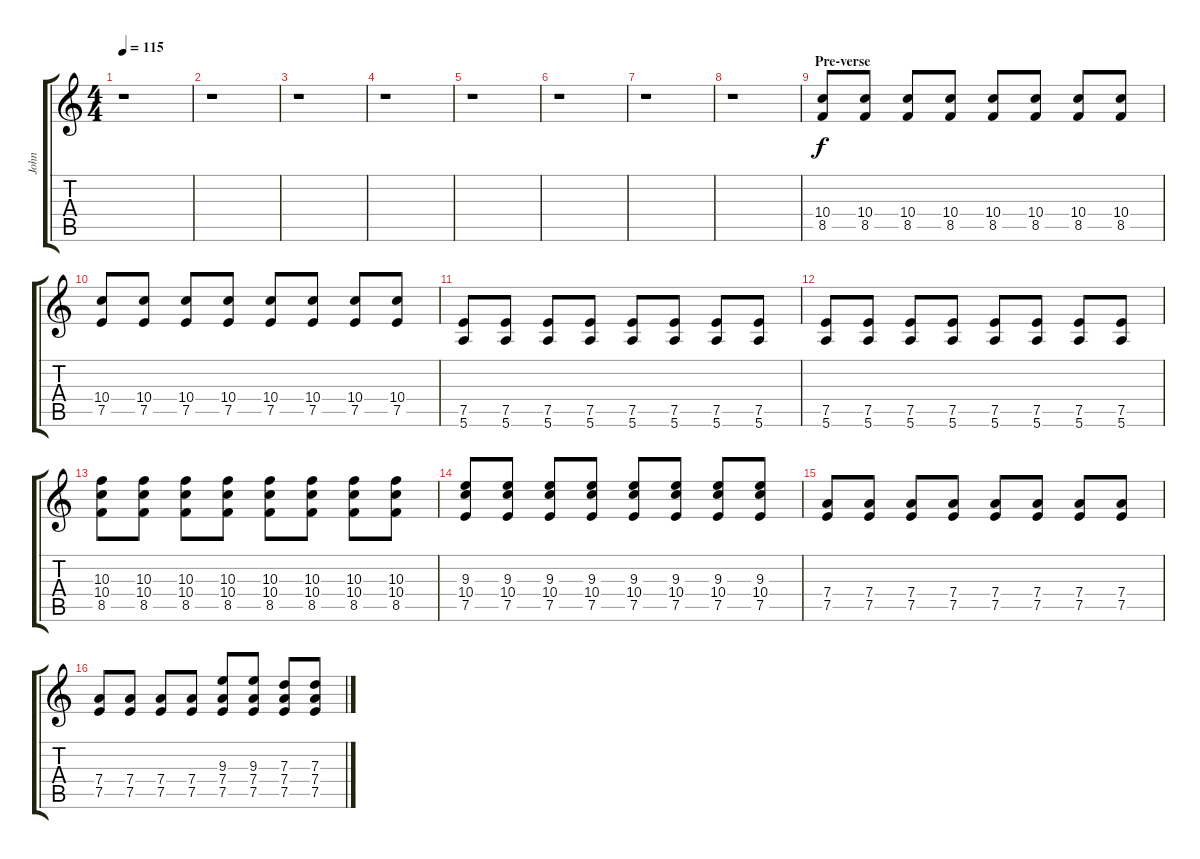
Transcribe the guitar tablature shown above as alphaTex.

\track ("John" "John") {instrument electricguitarjazz}
\staff {score tabs}
\tuning (E4 B3 G3 D3 A2 E2) {hide}
\ts (4 4)
\tempo 115
\clef g2
\ks c
r.1{dy p} |
r.1 |
r.1 |
r.1 |
r.1 |
r.1 |
r.1 |
r.1 |
\section ("" "Pre-verse")
(10.4 8.5).8{dy f} (10.4 8.5).8 (10.4 8.5).8 (10.4 8.5).8 (10.4 8.5).8 (10.4 8.5).8 (10.4 8.5).8 (10.4 8.5).8 |
(10.4 7.5).8 (10.4 7.5).8 (10.4 7.5).8 (10.4 7.5).8 (10.4 7.5).8 (10.4 7.5).8 (10.4 7.5).8 (10.4 7.5).8 |
(7.5 5.6).8 (7.5 5.6).8 (7.5 5.6).8 (7.5 5.6).8 (7.5 5.6).8 (7.5 5.6).8 (7.5 5.6).8 (7.5 5.6).8 |
(7.5 5.6).8 (7.5 5.6).8 (7.5 5.6).8 (7.5 5.6).8 (7.5 5.6).8 (7.5 5.6).8 (7.5 5.6).8 (7.5 5.6).8 |
(10.3 10.4 8.5).8 (10.3 10.4 8.5).8 (10.3 10.4 8.5).8 (10.3 10.4 8.5).8 (10.3 10.4 8.5).8 (10.3 10.4 8.5).8 (10.3 10.4 8.5).8 (10.3 10.4 8.5).8 |
(9.3 10.4 7.5).8 (9.3 10.4 7.5).8 (9.3 10.4 7.5).8 (9.3 10.4 7.5).8 (9.3 10.4 7.5).8 (9.3 10.4 7.5).8 (9.3 10.4 7.5).8 (9.3 10.4 7.5).8 |
(7.4 7.5).8 (7.4 7.5).8 (7.4 7.5).8 (7.4 7.5).8 (7.4 7.5).8 (7.4 7.5).8 (7.4 7.5).8 (7.4 7.5).8 |
(7.4 7.5).8 (7.4 7.5).8 (7.4 7.5).8 (7.4 7.5).8 (9.3 7.4 7.5).8 (9.3 7.4 7.5).8 (7.3 7.4 7.5).8 (7.3 7.4 7.5).8
